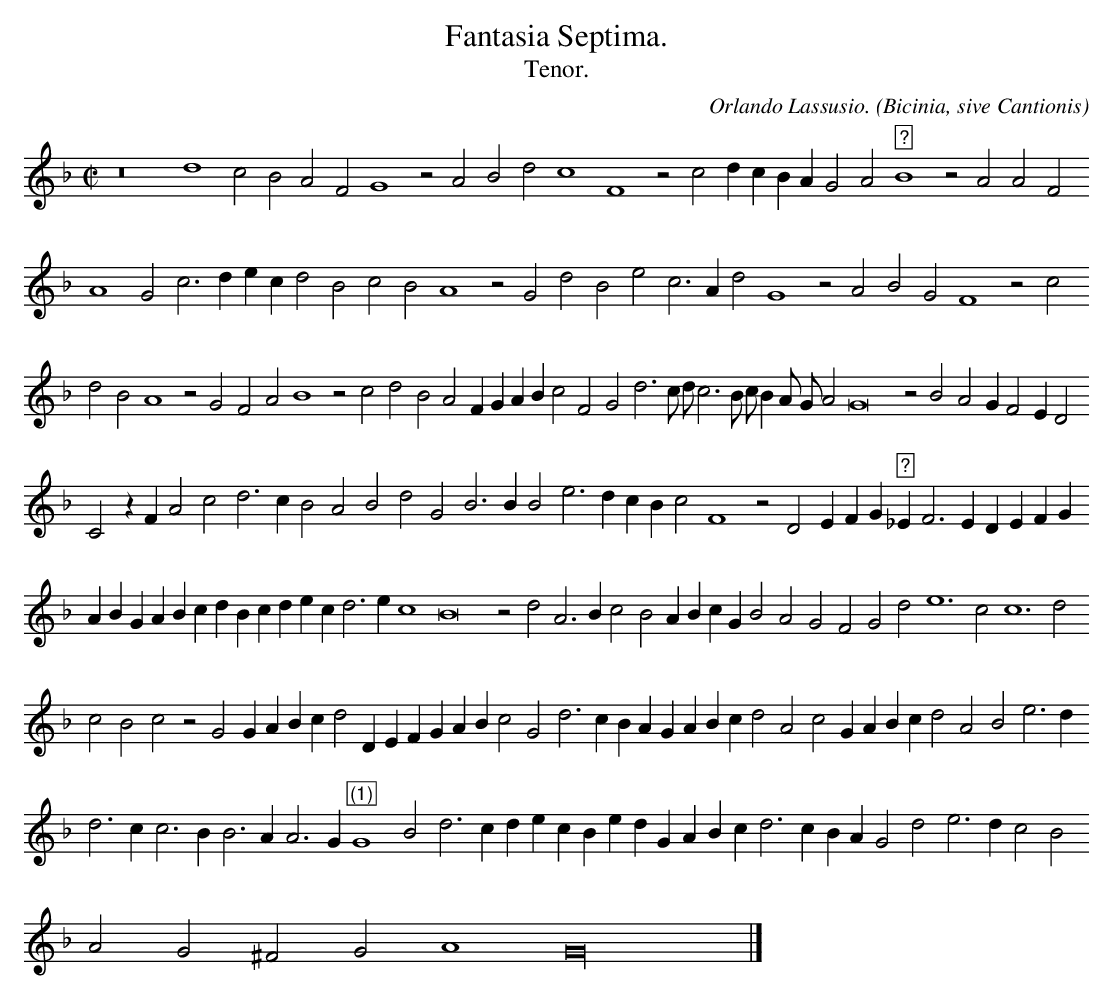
X:1
T:Fantasia Septima.
T:Tenor.
C:Orlando Lassusio.
O: Bicinia, sive Cantionis
M:C|
L:1/4
K:G dor -8va
z8 d4 c2 B2 A2 F2 G4 z2 A2 B2 d2 c4 F4 z2 c2 d c B A G2 A2 "?"B4 z2 A2 A2 F2
A4 G2 c3 d e c d2 B2 c2 B2 A4 z2 G2 d2 B2 e2 c3 A d2 G4 z2 A2 B2 G2 F4 z2 c2
d2 B2 A4 z2 G2 F2 A2 B4 z2 c2 d2 B2 A2 F G A B c2 F2 G2 d3 c/ d/ c3 B/ c/ B A/ G/ A2 G8 z2 B2 A2 G F2 E D2
C2 z F A2 c2 d3 c B2 A2 B2d2 G2 B3 B B2 e3 d c B c2 F4 z2 D2 E F G "?"_E F3 E D E F G
A B G A B c d B c d e  c d3 e c4 B8 z2 d2 A3 B c2 B2 A B c G B2 A2 G2 F2 G2 d2 e6 c2 c6 d2
c2 B2 c2 z2 G2 G A B c d2 D E F G A B c2 G2 d3 c B A G A B c d2 A2 c2 G A B c d2 A2 B2 e3 d
d3 c c3 B B3 A A3 G "(1)"G4 B2 d3 c d e c B e d G A B c d3 c B A G2 d2 e3 d c2 B2
A2 G2 ^F2 G2 A4 G16 |]
